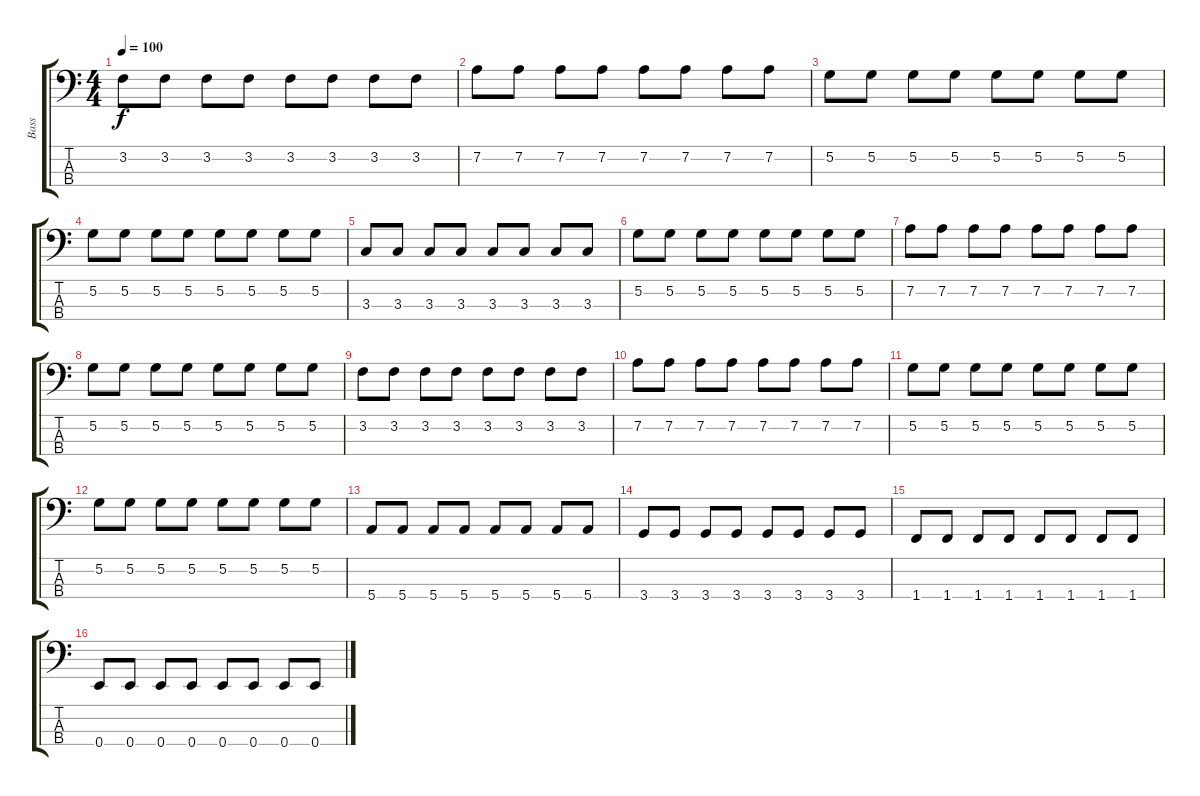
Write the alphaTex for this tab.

\track ("Bass" "Bass") {instrument electricbassfinger}
\staff {score tabs}
\tuning (G2 D2 A1 E1) {hide}
\ts (4 4)
\tempo 100
\clef f4
\ks c
3.2.8{dy f} 3.2.8 3.2.8 3.2.8 3.2.8 3.2.8 3.2.8 3.2.8 |
7.2.8 7.2.8 7.2.8 7.2.8 7.2.8 7.2.8 7.2.8 7.2.8 |
5.2.8 5.2.8 5.2.8 5.2.8 5.2.8 5.2.8 5.2.8 5.2.8 |
5.2.8 5.2.8 5.2.8 5.2.8 5.2.8 5.2.8 5.2.8 5.2.8 |
3.3.8 3.3.8 3.3.8 3.3.8 3.3.8 3.3.8 3.3.8 3.3.8 |
5.2.8 5.2.8 5.2.8 5.2.8 5.2.8 5.2.8 5.2.8 5.2.8 |
7.2.8 7.2.8 7.2.8 7.2.8 7.2.8 7.2.8 7.2.8 7.2.8 |
5.2.8 5.2.8 5.2.8 5.2.8 5.2.8 5.2.8 5.2.8 5.2.8 |
3.2.8 3.2.8 3.2.8 3.2.8 3.2.8 3.2.8 3.2.8 3.2.8 |
7.2.8 7.2.8 7.2.8 7.2.8 7.2.8 7.2.8 7.2.8 7.2.8 |
5.2.8 5.2.8 5.2.8 5.2.8 5.2.8 5.2.8 5.2.8 5.2.8 |
5.2.8 5.2.8 5.2.8 5.2.8 5.2.8 5.2.8 5.2.8 5.2.8 |
5.4.8 5.4.8 5.4.8 5.4.8 5.4.8 5.4.8 5.4.8 5.4.8 |
3.4.8 3.4.8 3.4.8 3.4.8 3.4.8 3.4.8 3.4.8 3.4.8 |
1.4.8 1.4.8 1.4.8 1.4.8 1.4.8 1.4.8 1.4.8 1.4.8 |
0.4.8 0.4.8 0.4.8 0.4.8 0.4.8 0.4.8 0.4.8 0.4.8
